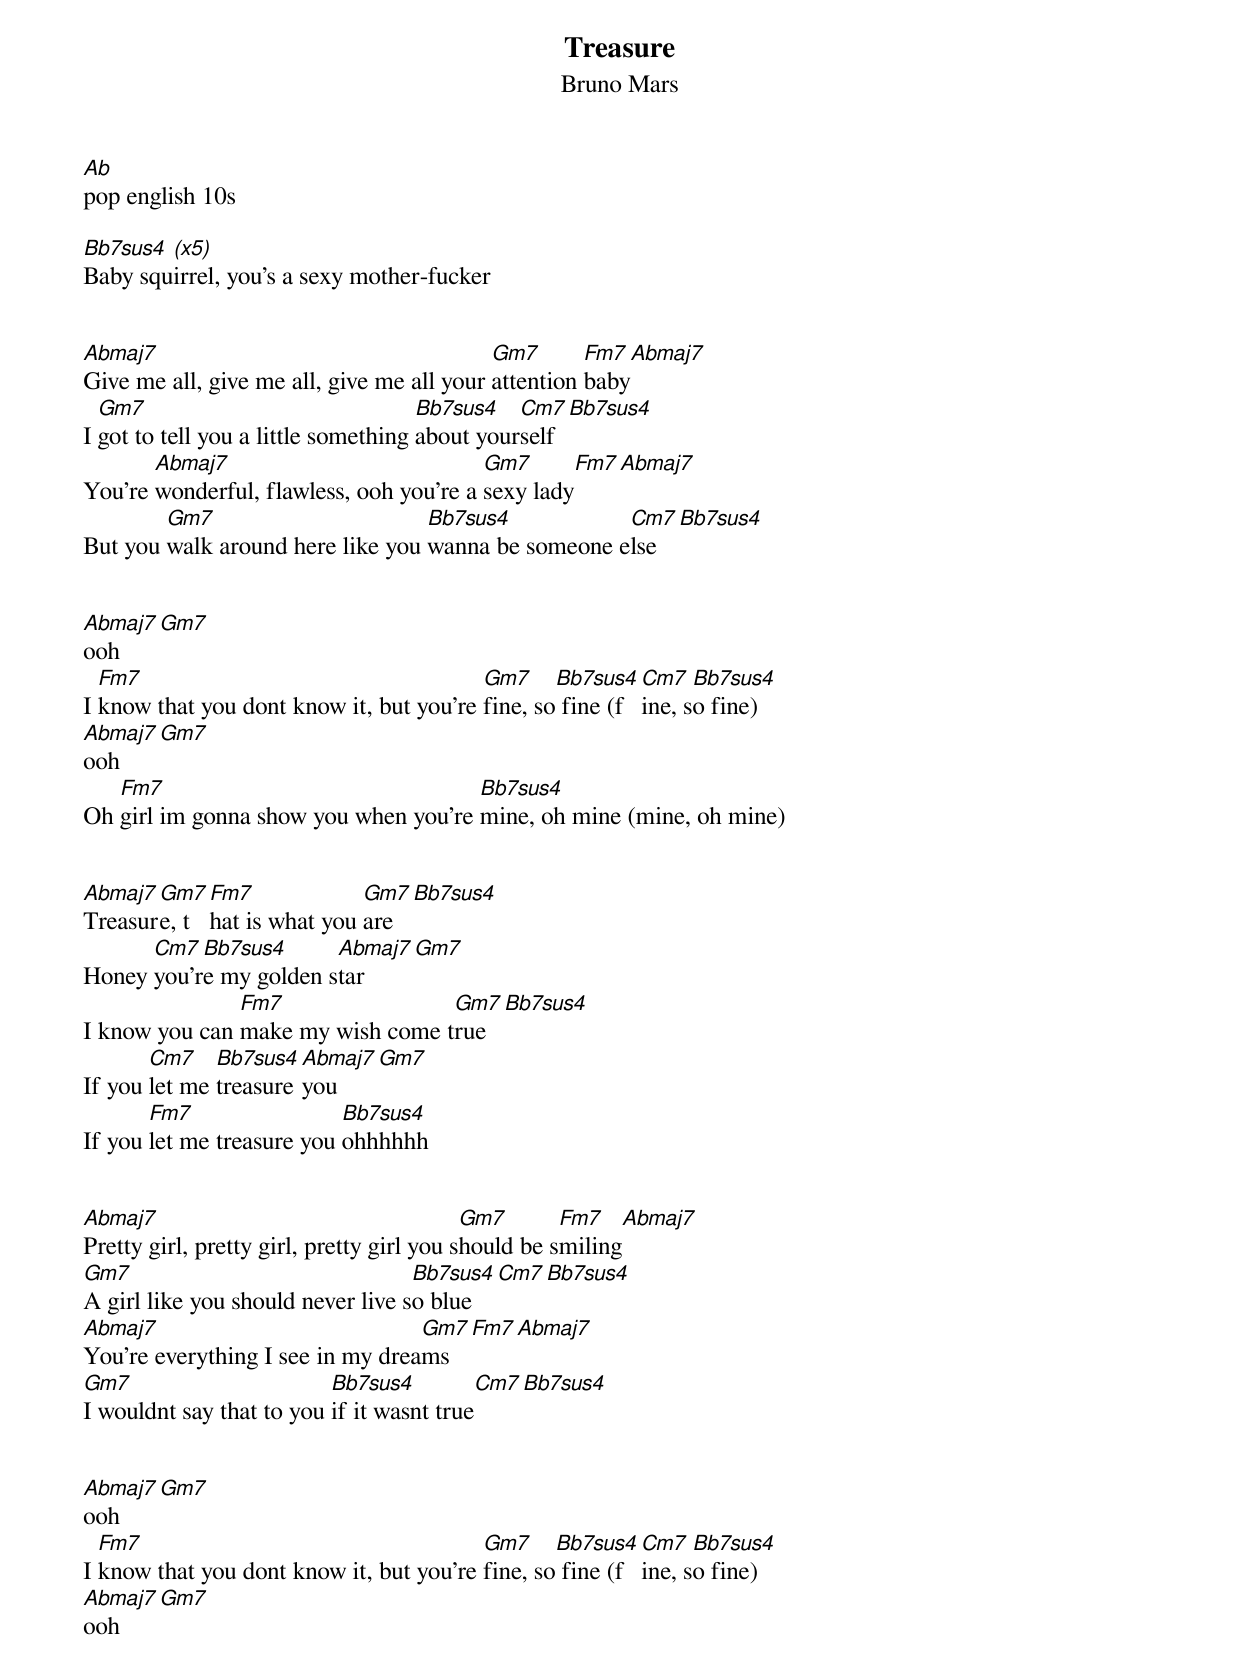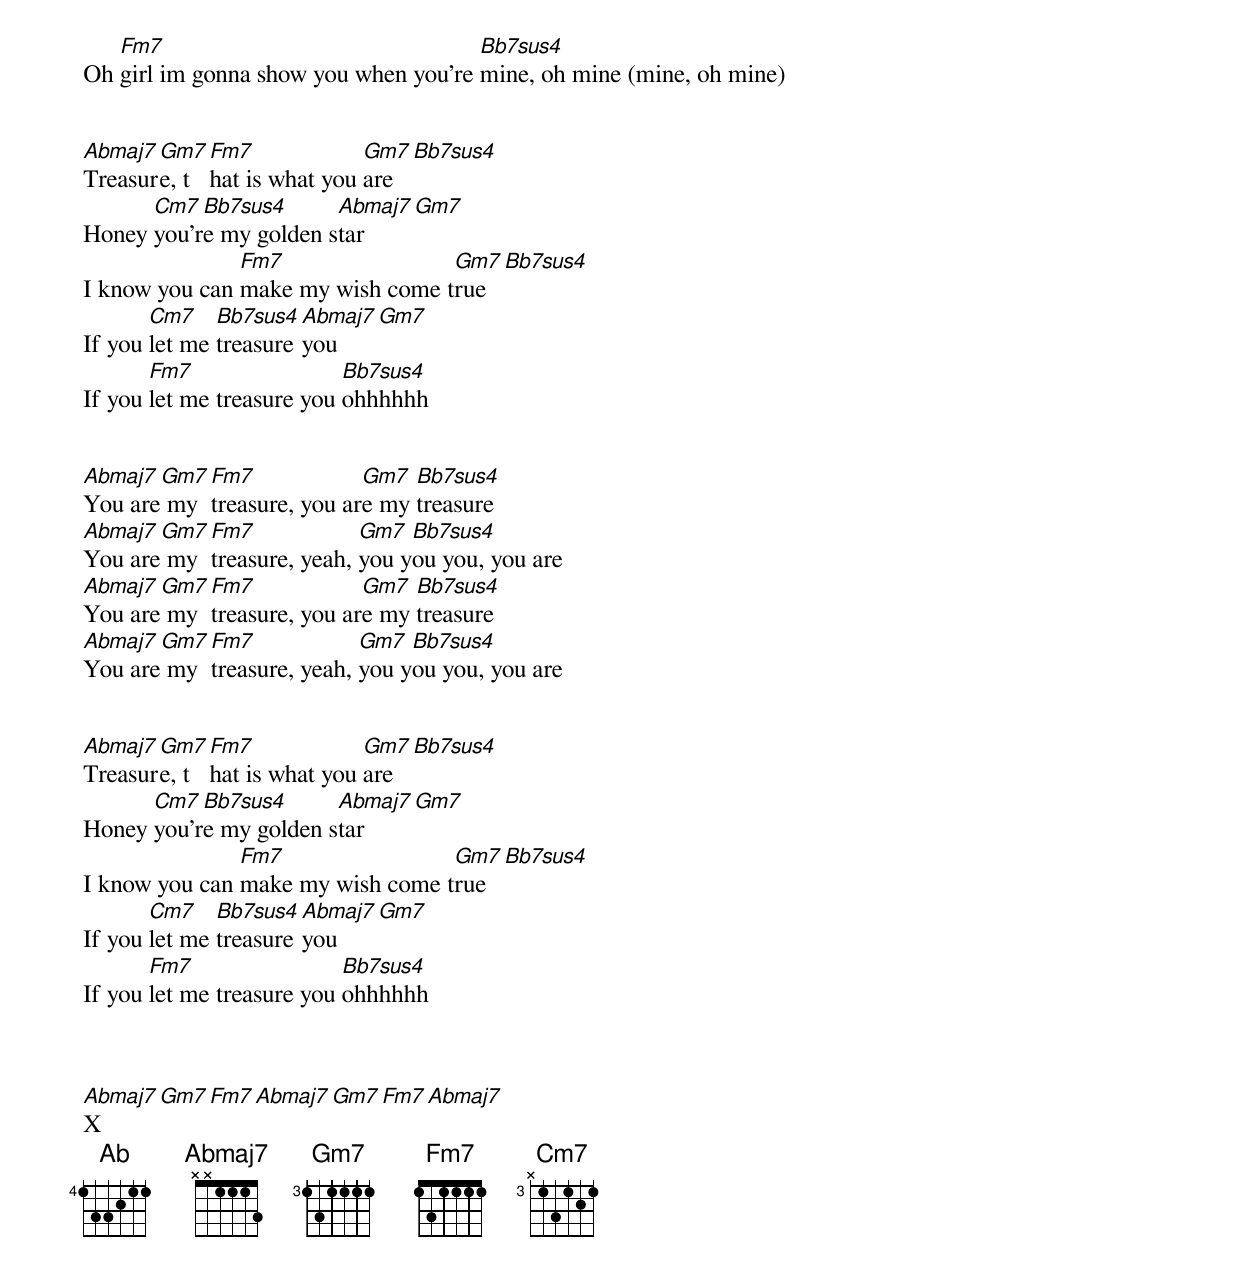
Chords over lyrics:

Treasure
Bruno Mars
Ab
pop english 10s

Bb7sus4 (x5)
Baby squirrel, you's a sexy mother-fucker


Abmaj7                                     Gm7       Fm7   Abmaj7
Give me all, give me all, give me all your attention baby
  Gm7                                Bb7sus4   Cm7  Bb7sus4
I got to tell you a little something about yourself
       Abmaj7                            Gm7         Fm7   Abmaj7
You're wonderful, flawless, ooh you're a sexy lady
        Gm7                       Bb7sus4           Cm7   Bb7sus4
But you walk around here like you wanna be someone else


Abmaj7  Gm7
ooh
  Fm7                                    Gm7     Bb7sus4 Cm7   Bb7sus4
I know that you dont know it, but you're fine, so fine (fine, so fine)
Abmaj7  Gm7
ooh
   Fm7                                Bb7sus4
Oh girl im gonna show you when you're mine, oh mine (mine, oh mine)


Abmaj7 Gm7 Fm7             Gm7  Bb7sus4
Treasure, that is what you are
      Cm7  Bb7sus4      Abmaj7  Gm7
Honey you're my golden star
               Fm7                Gm7   Bb7sus4
I know you can make my wish come true
       Cm7    Bb7sus4  Abmaj7   Gm7
If you let me treasure you
       Fm7                 Bb7sus4
If you let me treasure you ohhhhhh


Abmaj7                                     Gm7       Fm7   Abmaj7
Pretty girl, pretty girl, pretty girl you should be smiling
Gm7                                Bb7sus4   Cm7  Bb7sus4
A girl like you should never live so blue
Abmaj7                            Gm7         Fm7   Abmaj7
You're everything I see in my dreams
Gm7                       Bb7sus4           Cm7   Bb7sus4
I wouldnt say that to you if it wasnt true


Abmaj7  Gm7
ooh
  Fm7                                    Gm7     Bb7sus4 Cm7   Bb7sus4
I know that you dont know it, but you're fine, so fine (fine, so fine)
Abmaj7  Gm7
ooh
   Fm7                                Bb7sus4
Oh girl im gonna show you when you're mine, oh mine (mine, oh mine)


Abmaj7 Gm7 Fm7             Gm7  Bb7sus4
Treasure, that is what you are
      Cm7  Bb7sus4      Abmaj7  Gm7
Honey you're my golden star
               Fm7                Gm7   Bb7sus4
I know you can make my wish come true
       Cm7    Bb7sus4  Abmaj7   Gm7
If you let me treasure you
       Fm7                 Bb7sus4
If you let me treasure you ohhhhhh


Abmaj7 Gm7 Fm7             Gm7  Bb7sus4
You are my treasure, you are my treasure
Abmaj7 Gm7 Fm7             Gm7  Bb7sus4
You are my treasure, yeah, you you you, you are
Abmaj7 Gm7 Fm7             Gm7  Bb7sus4
You are my treasure, you are my treasure
Abmaj7 Gm7 Fm7             Gm7  Bb7sus4
You are my treasure, yeah, you you you, you are


Abmaj7 Gm7 Fm7             Gm7  Bb7sus4
Treasure, that is what you are
      Cm7  Bb7sus4      Abmaj7  Gm7
Honey you're my golden star
               Fm7                Gm7   Bb7sus4
I know you can make my wish come true
       Cm7    Bb7sus4  Abmaj7   Gm7
If you let me treasure you
       Fm7                 Bb7sus4
If you let me treasure you ohhhhhh



Abmaj7 Gm7 Fm7 Abmaj7 Gm7 Fm7 Abmaj7
X
